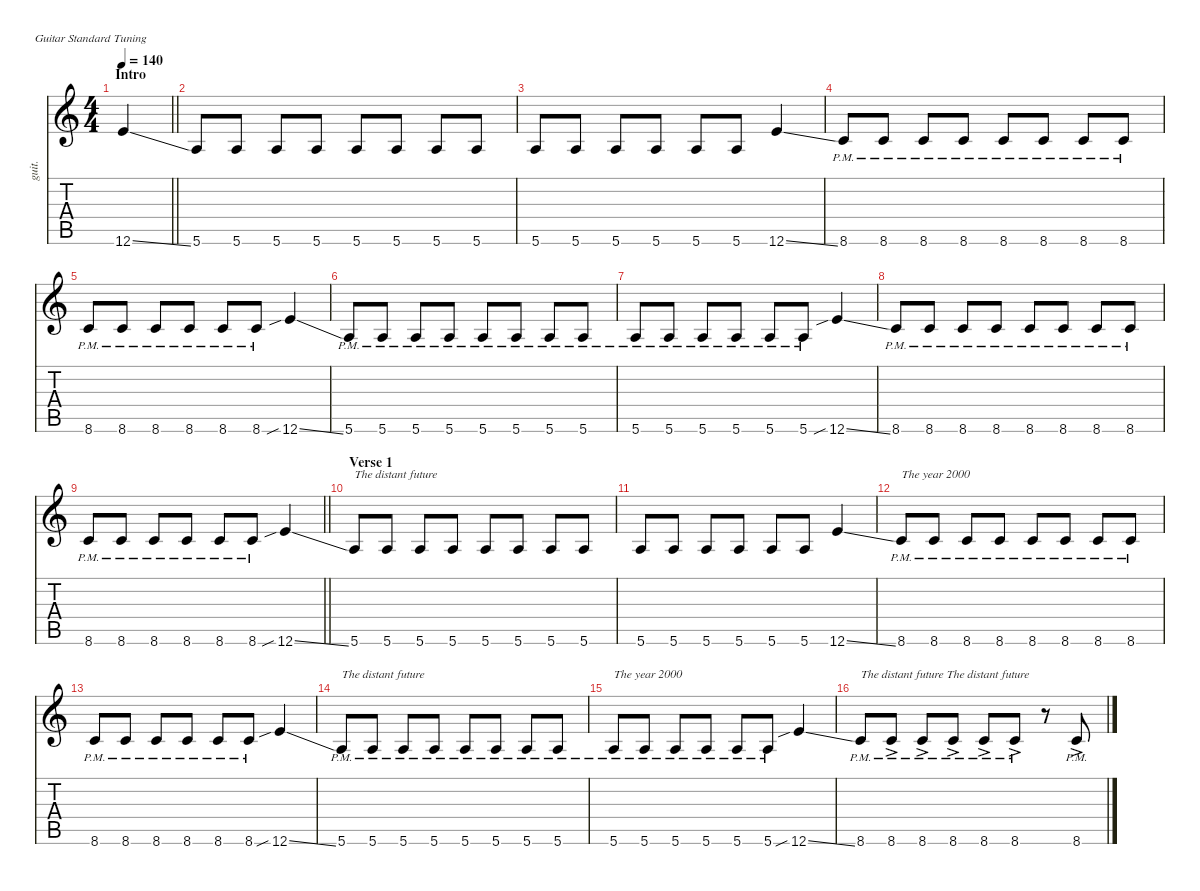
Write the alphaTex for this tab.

\defaultSystemsLayout 4
\hideDynamics
\bracketExtendMode nobrackets
\otherSystemsTrackNameOrientation horizontal
\track ("Guitar1,2-2" "guit.") {defaultSystemsLayout 4 mute instrument acousticguitarnylon}
\staff {score tabs}
\tuning (E4 B3 G3 D3 A2 E2)
\ts (4 4)
\beaming (8 2 2 2 2)
\section ("" "Intro")
\ac
\tempo 140
\clef g2
\barLineRight lightlight
\ks aminor
12.6{ss}.4{dy f instrument acousticguitarnylon beam Up} |
5.6.8{beam Up} 5.6.8{beam Up} 5.6.8{beam Up} 5.6.8{beam Up} 5.6.8{beam Up} 5.6.8{beam Up} 5.6.8{beam Up} 5.6.8{beam Up} |
5.6.8{beam Up} 5.6.8{beam Up} 5.6.8{beam Up} 5.6.8{beam Up} 5.6.8{beam Up} 5.6.8{beam Up} 12.6{ss}.4{beam Up} |
8.6{pm}.8{beam Up} 8.6{pm}.8{beam Up} 8.6{pm}.8{beam Up} 8.6{pm}.8{beam Up} 8.6{pm}.8{beam Up} 8.6{pm}.8{beam Up} 8.6{pm}.8{beam Up} 8.6{pm}.8{beam Up} |
8.6{pm}.8{beam Up} 8.6{pm}.8{beam Up} 8.6{pm}.8{beam Up} 8.6{pm}.8{beam Up} 8.6{pm}.8{beam Up} 8.6{pm}.8{beam Up} 12.6{sib ss}.4{beam Up} |
5.6{pm}.8{beam Up} 5.6{pm}.8{beam Up} 5.6{pm}.8{beam Up} 5.6{pm}.8{beam Up} 5.6{pm}.8{beam Up} 5.6{pm}.8{beam Up} 5.6{pm}.8{beam Up} 5.6{pm}.8{beam Up} |
5.6{pm}.8{beam Up} 5.6{pm}.8{beam Up} 5.6{pm}.8{beam Up} 5.6{pm}.8{beam Up} 5.6{pm}.8{beam Up} 5.6{pm}.8{beam Up} 12.6{sib ss}.4{beam Up} |
8.6{pm}.8{beam Up} 8.6{pm}.8{beam Up} 8.6{pm}.8{beam Up} 8.6{pm}.8{beam Up} 8.6{pm}.8{beam Up} 8.6{pm}.8{beam Up} 8.6{pm}.8{beam Up} 8.6{pm}.8{beam Up} |
\barLineRight lightlight
8.6{pm}.8{beam Up} 8.6{pm}.8{beam Up} 8.6{pm}.8{beam Up} 8.6{pm}.8{beam Up} 8.6{pm}.8{beam Up} 8.6{pm}.8{beam Up} 12.6{sib ss}.4{beam Up} |
\section ("" "Verse 1")
5.6.8{txt "The distant future" beam Up} 5.6.8{beam Up} 5.6.8{beam Up} 5.6.8{beam Up} 5.6.8{beam Up} 5.6.8{beam Up} 5.6.8{beam Up} 5.6.8{beam Up} |
5.6.8{beam Up} 5.6.8{beam Up} 5.6.8{beam Up} 5.6.8{beam Up} 5.6.8{beam Up} 5.6.8{beam Up} 12.6{ss}.4{beam Up} |
8.6{pm}.8{txt "The year 2000" beam Up} 8.6{pm}.8{beam Up} 8.6{pm}.8{beam Up} 8.6{pm}.8{beam Up} 8.6{pm}.8{beam Up} 8.6{pm}.8{beam Up} 8.6{pm}.8{beam Up} 8.6{pm}.8{beam Up} |
8.6{pm}.8{beam Up} 8.6{pm}.8{beam Up} 8.6{pm}.8{beam Up} 8.6{pm}.8{beam Up} 8.6{pm}.8{beam Up} 8.6{pm}.8{beam Up} 12.6{sib ss}.4{beam Up} |
5.6{pm}.8{txt "The distant future" beam Up} 5.6{pm}.8{beam Up} 5.6{pm}.8{beam Up} 5.6{pm}.8{beam Up} 5.6{pm}.8{beam Up} 5.6{pm}.8{beam Up} 5.6{pm}.8{beam Up} 5.6{pm}.8{beam Up} |
5.6{pm}.8{txt "The year 2000" beam Up} 5.6{pm}.8{beam Up} 5.6{pm}.8{beam Up} 5.6{pm}.8{beam Up} 5.6{pm}.8{beam Up} 5.6{pm}.8{beam Up} 12.6{sib ss}.4{beam Up} |
8.6{pm}.8{txt "The distant future The distant future" beam Up} 8.6{ac pm}.8{beam Up} 8.6{ac pm}.8{beam Up} 8.6{ac pm}.8{beam Up} 8.6{ac pm}.8{beam Up} 8.6{ac pm}.8{beam Up} r.8{beam Up} 8.6{ac pm}.8{beam Up}
